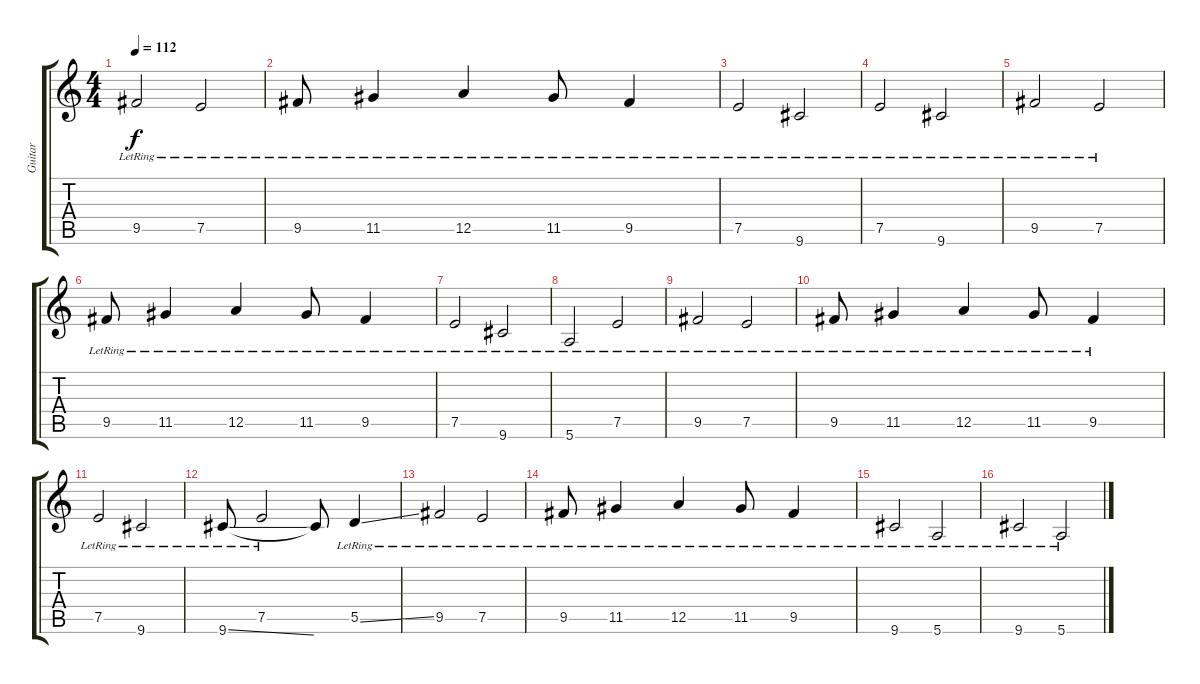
\track ("Guitar" "Guitar") {instrument electricguitarjazz}
\staff {score tabs}
\tuning (E4 B3 G3 D3 A2 E2) {hide}
\ts (4 4)
\tempo 112
\clef g2
\ks c
9.5{lr}.2{dy f} 7.5{lr}.2 |
9.5{lr}.8 11.5{lr}.4 12.5{lr}.4 11.5{lr}.8 9.5{lr}.4 |
7.5{lr}.2 9.6{lr}.2 |
7.5{lr}.2 9.6{lr}.2 |
9.5{lr}.2 7.5{lr}.2 |
9.5{lr}.8 11.5{lr}.4 12.5{lr}.4 11.5{lr}.8 9.5{lr}.4 |
7.5{lr}.2 9.6{lr}.2 |
5.6{lr}.2 7.5{lr}.2 |
9.5{lr}.2 7.5{lr}.2 |
9.5{lr}.8 11.5{lr}.4 12.5{lr}.4 11.5{lr}.8 9.5{lr}.4 |
7.5{lr}.2 9.6{lr}.2 |
9.6{ss lr}.8 7.5{lr}.2 9.6{t}.8 5.5{ss lr}.4 |
9.5{lr}.2 7.5{lr}.2 |
9.5{lr}.8 11.5{lr}.4 12.5{lr}.4 11.5{lr}.8 9.5{lr}.4 |
9.6{lr}.2 5.6{lr}.2 |
9.6{lr}.2 5.6{lr}.2
